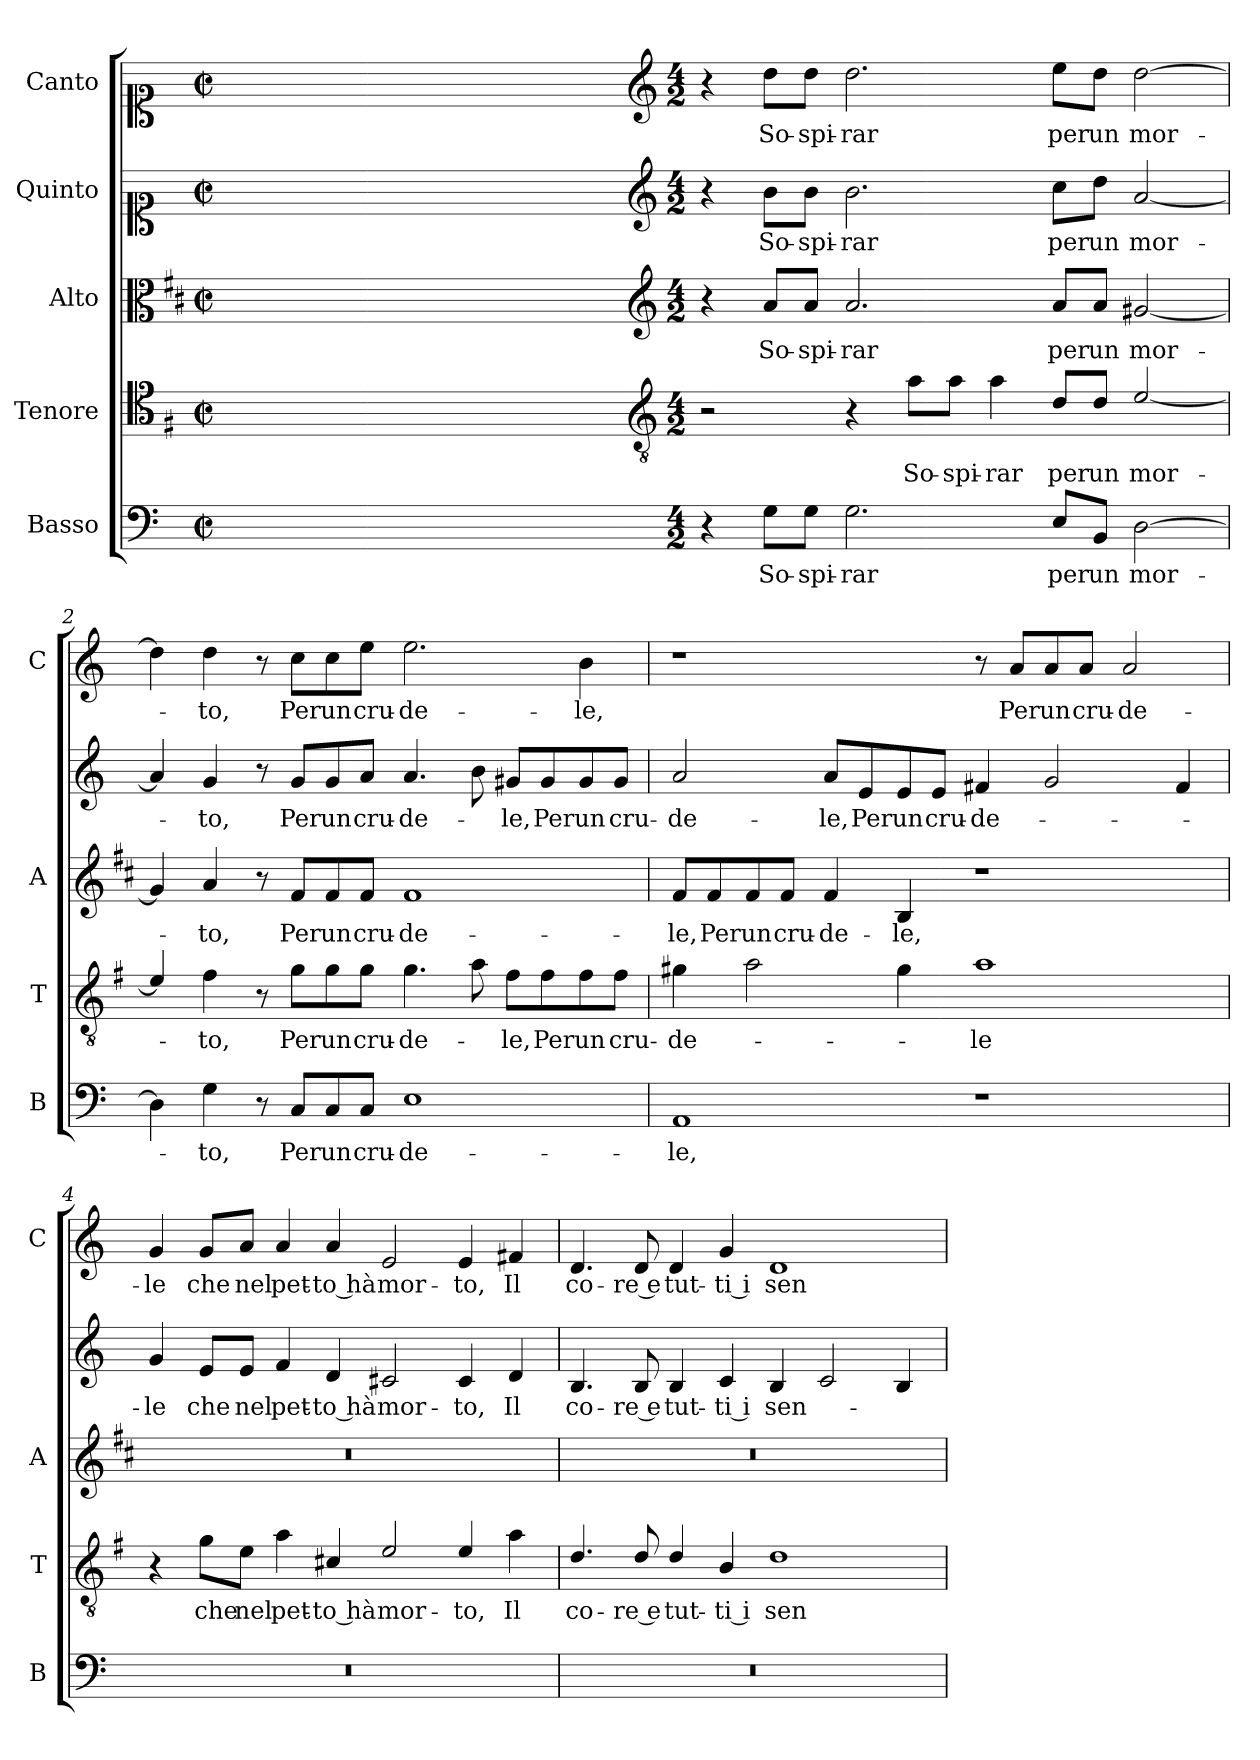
**kern	**text	**kern	**text	**kern	**text	**kern	**text	**kern	**text
*part5	*part5	*part4	*part4	*part3	*part3	*part2	*part2	*part1	*part1
*staff5	*staff5	*staff4	*staff4	*staff3	*staff3	*staff2	*staff2	*staff1	*staff1
*I"Basso	*	*I"Tenore	*	*I"Alto	*	*I"Quinto	*	*I"Canto	*
*I'B	*	*I'T	*	*I'A	*	*	*	*I'C	*
*clefF4	*	*clefC4	*	*clefC3	*	*clefC1	*	*clefC1	*
*	*	*ITrd4c7	*	*ITrd1c2	*	*	*	*	*
*k[]	*	*k[]	*	*k[]	*	*k[]	*	*k[]	*
*C:	*	*C:	*	*C:	*	*C:	*	*C:	*
*M2/2	*	*M2/2	*	*M2/2	*	*M2/2	*	*M2/2	*
*met(c|)	*	*met(c|)	*	*met(c|)	*	*met(c|)	*	*met(c|)	*
=	=	=	=	=	=	=	=	=	=
1ryy	.	1ryy	.	1ryy	.	1ryy	.	1ryy	.
=1X-	=1X-	=1X-	=1X-	=1X-	=1X-	=1X-	=1X-	=1X-	=1X-
4ryy	.	4ryy	.	4ryy	.	4ryy	.	4ryy	.
4ryy	.	4ryy	.	4ryy	.	4ryy	.	4ryy	.
4ryy	.	4ryy	.	4ryy	.	4ryy	.	4ryy	.
4ryy	.	4ryy	.	4ryy	.	4ryy	.	4ryy	.
=1-	=1-	=1-	=1-	=1-	=1-	=1-	=1-	=1-	=1-
*	*	*clefGv2	*	*clefG2	*	*clefG2	*	*clefG2	*
*M4/2	*	*M4/2	*	*M4/2	*	*M4/2	*	*M4/2	*
4r	.	2r	.	4r	.	4r	.	4r	.
!	!LO:LY:b	!	!	!	!LO:LY:b	!	!LO:LY:b	!	!LO:LY:b
8G\L	So-	.	.	8g/L	So-	8b\L	So-	8dd\L	So-
!	!LO:LY:b	!	!	!	!LO:LY:b	!	!LO:LY:b	!	!LO:LY:b
8G\J	-spi-	.	.	8g/J	-spi-	8b\J	-spi-	8dd\J	-spi-
!	!LO:LY:b	!	!	!	!LO:LY:b	!	!LO:LY:b	!	!LO:LY:b
2.G\	-rar	4r	.	2.g/	-rar	2.b\	-rar	2.dd\	-rar
!	!	!	!LO:LY:b	!	!	!	!	!	!
.	.	8d\L	So-	.	.	.	.	.	.
!	!	!	!LO:LY:b	!	!	!	!	!	!
.	.	8d\J	-spi-	.	.	.	.	.	.
!	!	!	!LO:LY:b	!	!	!	!	!	!
.	.	4d\	-rar	.	.	.	.	.	.
!	!LO:LY:b	!	!LO:LY:b	!	!LO:LY:b	!	!LO:LY:b	!	!LO:LY:b
8E/L	per	8G/L	per	8g/L	per	8cc\L	per	8ee\L	per
!	!LO:LY:b	!	!LO:LY:b	!	!LO:LY:b	!	!LO:LY:b	!	!LO:LY:b
8BB/J	un	8G/J	un	8g/J	un	8dd\J	un	8dd\J	un
!	!LO:LY:b	!	!LO:LY:b	!	!LO:LY:b	!	!LO:LY:b	!	!LO:LY:b
[2D\	mor-	[2A/	mor-	[2f#X/	mor-	[2a/	mor-	[2dd\	mor-
=2	=2	=2	=2	=2	=2	=2	=2	=2	=2
4D\]	.	4A/]	.	4f#/]	.	4a/]	.	4dd\]	.
!	!LO:LY:b	!	!LO:LY:b	!	!LO:LY:b	!	!LO:LY:b	!	!LO:LY:b
4G\	-to,	4B\	-to,	4g/	-to,	4g/	-to,	4dd\	-to,
8r	.	8r	.	8r	.	8r	.	8r	.
!	!LO:LY:b	!	!LO:LY:b	!	!LO:LY:b	!	!LO:LY:b	!	!LO:LY:b
8C/L	Per	8c\L	Per	8e/L	Per	8g/L	Per	8cc\L	Per
!	!LO:LY:b	!	!LO:LY:b	!	!LO:LY:b	!	!LO:LY:b	!	!LO:LY:b
8C/	un	8c\	un	8e/	un	8g/	un	8cc\	un
!	!LO:LY:b	!	!LO:LY:b	!	!LO:LY:b	!	!LO:LY:b	!	!LO:LY:b
8C/J	cru-	8c\J	cru-	8e/J	cru-	8a/J	cru-	8ee\J	cru-
!	!LO:LY:b	!	!LO:LY:b	!	!LO:LY:b	!	!LO:LY:b	!	!LO:LY:b
1E	-de-	4.c\	-de-	1e	-de-	4.a/	-de-	2.ee\	-de-
.	.	8d\	.	.	.	8b\	.	.	.
!	!	!	!LO:LY:b	!	!	!	!LO:LY:b	!	!
.	.	8B\L	-le,	.	.	8g#X/L	-le,	.	.
!	!	!	!LO:LY:b	!	!	!	!LO:LY:b	!	!
.	.	8B\	Per	.	.	8g#/	Per	.	.
!	!	!	!LO:LY:b	!	!	!	!LO:LY:b	!	!LO:LY:b
.	.	8B\	un	.	.	8g#/	un	4b\	-le,
!	!	!	!LO:LY:b	!	!	!	!LO:LY:b	!	!
.	.	8B\J	cru-	.	.	8g#/J	cru-	.	.
!!LO:LB:g=z
=3	=3	=3	=3	=3	=3	=3	=3	=3	=3
!	!LO:LY:b	!	!LO:LY:b	!	!LO:LY:b	!	!LO:LY:b	!	!
1AA	-le,	4c#X\	-de-	8e/L	-le,	2a/	-de-	1r	.
!	!	!	!	!	!LO:LY:b	!	!	!	!
.	.	.	.	8e/	Per	.	.	.	.
!	!	!	!	!	!LO:LY:b	!	!	!	!
.	.	2d\	.	8e/	un	.	.	.	.
!	!	!	!	!	!LO:LY:b	!	!	!	!
.	.	.	.	8e/J	cru-	.	.	.	.
!	!	!	!	!	!LO:LY:b	!	!LO:LY:b	!	!
.	.	.	.	4e/	-de-	8a/L	-le,	.	.
!	!	!	!	!	!	!	!LO:LY:b	!	!
.	.	.	.	.	.	8e/	Per	.	.
!	!	!	!	!	!LO:LY:b	!	!LO:LY:b	!	!
.	.	4c#\	.	4A/	-le,	8e/	un	.	.
!	!	!	!	!	!	!	!LO:LY:b	!	!
.	.	.	.	.	.	8e/J	cru-	.	.
!	!	!	!LO:LY:b	!	!	!	!LO:LY:b	!	!
1r	.	1d	-le	1r	.	4f#X/	-de-	8r	.
!	!	!	!	!	!	!	!	!	!LO:LY:b
.	.	.	.	.	.	.	.	8a/L	Per
!	!	!	!	!	!	!	!	!	!LO:LY:b
.	.	.	.	.	.	2g/	.	8a/	un
!	!	!	!	!	!	!	!	!	!LO:LY:b
.	.	.	.	.	.	.	.	8a/J	cru-
!	!	!	!	!	!	!	!	!	!LO:LY:b
.	.	.	.	.	.	.	.	2a/	-de-
.	.	.	.	.	.	4f#/	.	.	.
=4	=4	=4	=4	=4	=4	=4	=4	=4	=4
!	!	!	!	!	!	!	!LO:LY:b	!	!LO:LY:b
0r	.	4r	.	0r	.	4g/	-le	4g/	-le
!	!	!	!LO:LY:b	!	!	!	!LO:LY:b	!	!LO:LY:b
.	.	8c\L	che	.	.	8e/L	che	8g/L	che
!	!	!	!LO:LY:b	!	!	!	!LO:LY:b	!	!LO:LY:b
.	.	8A\J	nel	.	.	8e/J	nel	8a/J	nel
!	!	!	!LO:LY:b	!	!	!	!LO:LY:b	!	!LO:LY:b
.	.	4d\	pet-	.	.	4f/	pet-	4a/	pet-
!	!	!	!LO:LY:b	!	!	!	!LO:LY:b	!	!LO:LY:b
.	.	4F#X/	-to hà	.	.	4d/	-to hà	4a/	-to hà
!	!	!	!LO:LY:b	!	!	!	!LO:LY:b	!	!LO:LY:b
.	.	2A/	mor-	.	.	2c#X/	mor-	2e/	mor-
!	!	!	!LO:LY:b	!	!	!	!LO:LY:b	!	!LO:LY:b
.	.	4A/	-to,	.	.	4c#/	-to,	4e/	-to,
!	!	!	!LO:LY:b	!	!	!	!LO:LY:b	!	!LO:LY:b
.	.	4d\	Il	.	.	4d/	Il	4f#X/	Il
=5	=5	=5	=5	=5	=5	=5	=5	=5	=5
!	!	!	!LO:LY:b	!	!	!	!LO:LY:b	!	!LO:LY:b
0r	.	4.G/	co-	0r	.	4.B/	co-	4.d/	co-
!	!	!	!LO:LY:b	!	!	!	!LO:LY:b	!	!LO:LY:b
.	.	8G/	-re e	.	.	8B/	-re e	8d/	-re e
!	!	!	!LO:LY:b	!	!	!	!LO:LY:b	!	!LO:LY:b
.	.	4G/	tut-	.	.	4B/	tut-	4d/	tut-
!	!	!	!LO:LY:b	!	!	!	!LO:LY:b	!	!LO:LY:b
.	.	4E/	-ti i	.	.	4c/	-ti i	4g/	-ti i
!	!	!	!LO:LY:b	!	!	!	!LO:LY:b	!	!LO:LY:b
.	.	1G	sen-	.	.	4B/	sen-	1d	sen-
.	.	.	.	.	.	2c/	.	.	.
.	.	.	.	.	.	4B/	.	.	.
=	=	=	=	=	=	=	=	=	=
*-	*-	*-	*-	*-	*-	*-	*-	*-	*-
